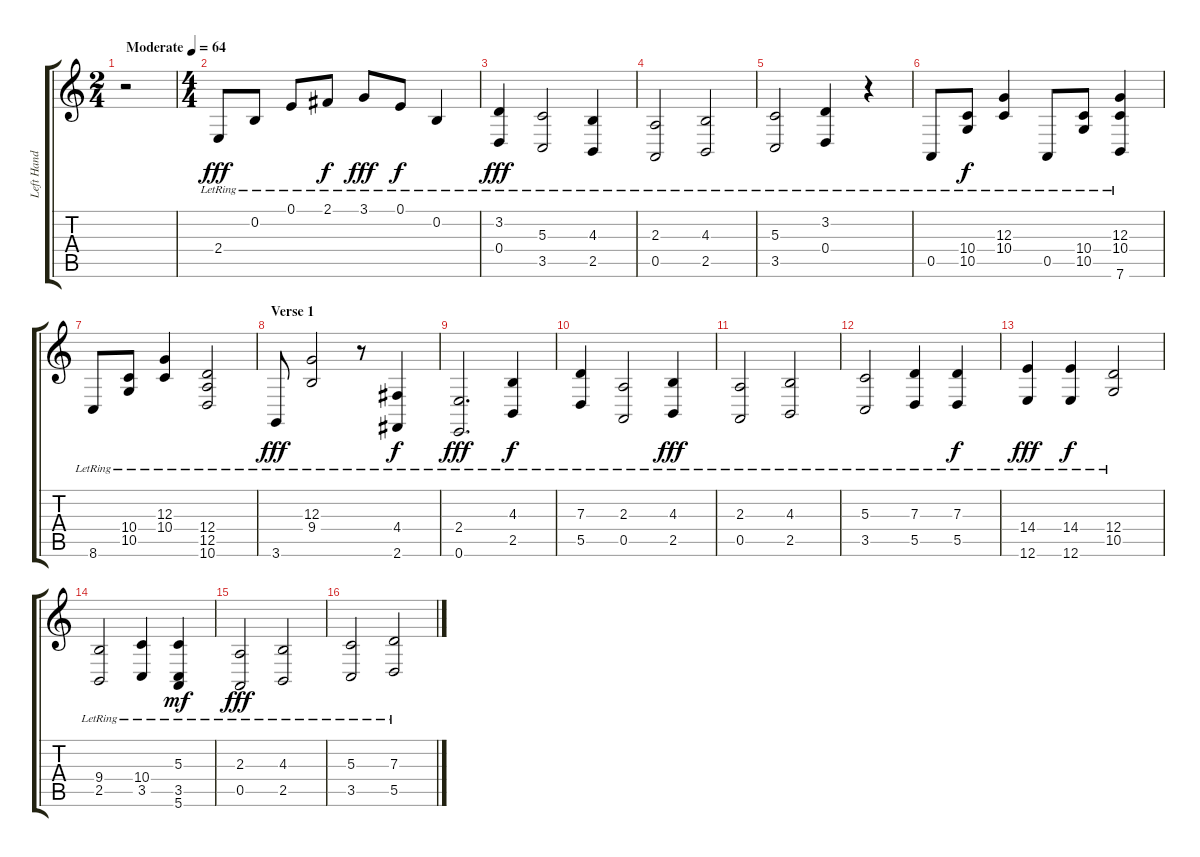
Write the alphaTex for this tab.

\track ("Left Hand - Mic Michaeli" "Left Hand ") {instrument electricgrandpiano}
\staff {score tabs}
\tuning (E4 B3 G3 D3 A2 E2) {hide}
\ts (2 4)
\tempo (64 "Moderate")
\clef g2
\ks c
r.2{dy fff instrument electricgrandpiano} |
\ts (4 4)
2.4{lr}.8 0.2{lr}.8 0.1{lr}.8 2.1{lr}.8{dy f} 3.1{lr}.8{dy fff} 0.1{lr}.8{dy f} 0.2{lr}.4 |
(3.2{lr} 0.4{lr}).4{dy fff} (5.3{lr} 3.5{lr}).2 (4.3{lr} 2.5{lr}).4 |
(2.3{lr} 0.5{lr}).2 (4.3{lr} 2.5{lr}).2 |
(5.3{lr} 3.5{lr}).2 (3.2{lr} 0.4{lr}).4 r.4 |
0.5{lr}.8 (10.4{lr} 10.5{lr}).8{dy f} (12.3{lr} 10.4{lr}).4 0.5{lr}.8 (10.4{lr} 10.5{lr}).8 (12.3{lr} 10.4{lr} 7.6{lr}).4 |
8.6{lr}.8 (10.4{lr} 10.5{lr}).8 (12.3{lr} 10.4{lr}).4 (12.4{lr} 12.5{lr} 10.6{lr}).2 |
\section ("" "Verse 1")
3.6{lr}.8{dy fff} (12.3{lr} 9.4{lr}).2 r.8 (4.4{lr} 2.6{lr}).4{dy f} |
(2.4{lr} 0.6{lr}).2{d dy fff} (4.3{lr} 2.5{lr}).4{dy f} |
(7.3{lr} 5.5{lr}).4 (2.3{lr} 0.5{lr}).2 (4.3{lr} 2.5{lr}).4{dy fff} |
(2.3{lr} 0.5{lr}).2 (4.3{lr} 2.5{lr}).2 |
(5.3{lr} 3.5{lr}).2 (7.3{lr} 5.5{lr}).4 (7.3{lr} 5.5{lr}).4{dy f} |
(14.4{lr} 12.6{lr}).4{dy fff} (14.4{lr} 12.6{lr}).4{dy f} (12.4{lr} 10.5{lr}).2 |
(9.4{lr} 2.5{lr}).2 (10.4{lr} 3.5{lr}).4 (5.3{lr} 3.5{lr} 5.6{lr}).4{dy mf} |
(2.3{lr} 0.5{lr}).2{dy fff} (4.3{lr} 2.5{lr}).2 |
(5.3{lr} 3.5{lr}).2 (7.3{lr} 5.5{lr}).2
